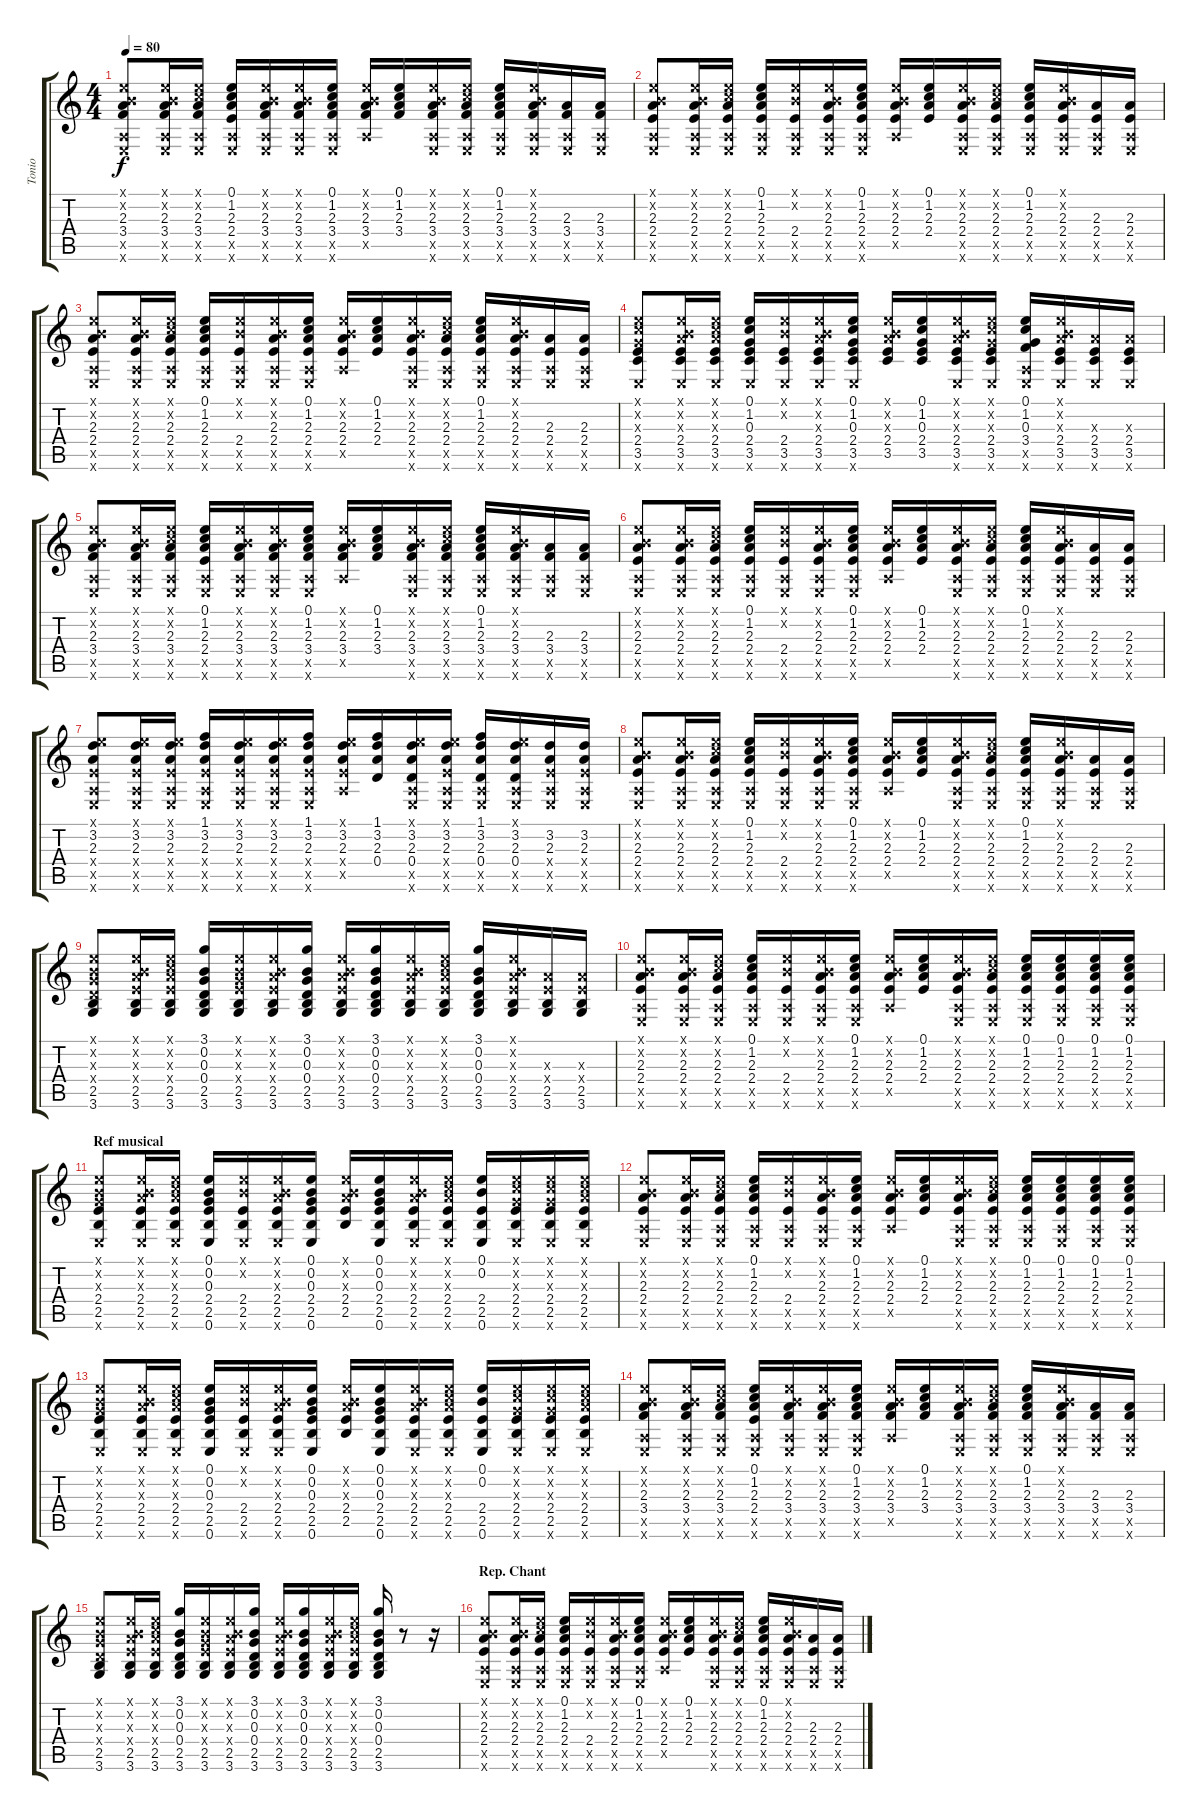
\track ("Tonio" "Tonio") {instrument acousticguitarsteel}
\staff {score tabs}
\tuning (E4 B3 G3 D3 A2 E2) {hide}
\ts (4 4)
\tempo 80
\clef g2
\ks c
(0.1{x} 0.2{x} 2.3 3.4 0.5{x} 0.6{x}).8{dy f} (0.1{x} 0.2{x} 2.3 3.4 0.5{x} 0.6{x}).16 (0.1{x} 1.2{x} 2.3 3.4 0.5{x} 0.6{x}).16 (0.1 1.2 2.3 2.4 0.5{x} 0.6{x}).16 (0.1{x} 0.2{x} 2.3 3.4 0.5{x} 0.6{x}).16 (0.1{x} 0.2{x} 2.3 3.4 0.5{x} 0.6{x}).16 (0.1 1.2 2.3 3.4 0.5{x} 0.6{x}).16 (0.1{x} 0.2{x} 2.3 3.4 0.5{x}).16 (0.1 1.2 2.3 3.4).16 (0.1{x} 0.2{x} 2.3 3.4 0.5{x} 0.6{x}).16 (0.1{x} 1.2{x} 2.3 3.4 0.5{x} 0.6{x}).16 (0.1 1.2 2.3 3.4 0.5{x} 0.6{x}).16 (0.1{x} 0.2{x} 2.3 3.4 0.5{x} 0.6{x}).16 (2.3 3.4 0.5{x} 0.6{x}).16 (2.3 3.4 0.5{x} 0.6{x}).16 |
(0.1{x} 0.2{x} 2.3 2.4 0.5{x} 0.6{x}).8 (0.1{x} 0.2{x} 2.3 2.4 0.5{x} 0.6{x}).16 (0.1{x} 1.2{x} 2.3 2.4 0.5{x} 0.6{x}).16 (0.1 1.2 2.3 2.4 0.5{x} 0.6{x}).16 (0.1{x} 0.2{x} 2.4 0.5{x} 0.6{x}).16 (0.1{x} 0.2{x} 2.3 2.4 0.5{x} 0.6{x}).16 (0.1 1.2 2.3 2.4 0.5{x} 0.6{x}).16 (0.1{x} 0.2{x} 2.3 2.4 0.5{x}).16 (0.1 1.2 2.3 2.4).16 (0.1{x} 0.2{x} 2.3 2.4 0.5{x} 0.6{x}).16 (0.1{x} 1.2{x} 2.3 2.4 0.5{x} 0.6{x}).16 (0.1 1.2 2.3 2.4 0.5{x} 0.6{x}).16 (0.1{x} 0.2{x} 2.3 2.4 0.5{x} 0.6{x}).16 (2.3 2.4 0.5{x} 0.6{x}).16 (2.3 2.4 0.5{x} 0.6{x}).16 |
(0.1{x} 0.2{x} 2.3 2.4 0.5{x} 0.6{x}).8 (0.1{x} 0.2{x} 2.3 2.4 0.5{x} 0.6{x}).16 (0.1{x} 1.2{x} 2.3 2.4 0.5{x} 0.6{x}).16 (0.1 1.2 2.3 2.4 0.5{x} 0.6{x}).16 (0.1{x} 0.2{x} 2.4 0.5{x} 0.6{x}).16 (0.1{x} 0.2{x} 2.3 2.4 0.5{x} 0.6{x}).16 (0.1 1.2 2.3 2.4 0.5{x} 0.6{x}).16 (0.1{x} 0.2{x} 2.3 2.4 0.5{x}).16 (0.1 1.2 2.3 2.4).16 (0.1{x} 0.2{x} 2.3 2.4 0.5{x} 0.6{x}).16 (0.1{x} 1.2{x} 2.3 2.4 0.5{x} 0.6{x}).16 (0.1 1.2 2.3 2.4 0.5{x} 0.6{x}).16 (0.1{x} 0.2{x} 2.3 2.4 0.5{x} 0.6{x}).16 (2.3 2.4 0.5{x} 0.6{x}).16 (2.3 2.4 0.5{x} 0.6{x}).16 |
(0.1{x} 1.2{x} 0.3{x} 2.4 3.5 0.6{x}).8 (0.1{x} 0.2{x} 2.3{x} 2.4 3.5 0.6{x}).16 (0.1{x} 1.2{x} 2.3{x} 2.4 3.5 0.6{x}).16 (0.1 1.2 0.3 2.4 3.5 0.6{x}).16 (0.1{x} 0.2{x} 2.4 3.5 0.6{x}).16 (0.1{x} 0.2{x} 2.3{x} 2.4 3.5 0.6{x}).16 (0.1 1.2 0.3 2.4 3.5 0.6{x}).16 (0.1{x} 0.2{x} 2.3{x} 2.4 3.5).16 (0.1 1.2 0.3 2.4 3.5).16 (0.1{x} 0.2{x} 2.3{x} 2.4 3.5 0.6{x}).16 (0.1{x} 1.2{x} 0.3{x} 2.4 3.5 0.6{x}).16 (0.1 1.2 0.3 3.4 0.5{x} 0.6{x}).16 (0.1{x} 0.2{x} 2.3{x} 2.4 3.5 0.6{x}).16 (2.3{x} 2.4 3.5 0.6{x}).16 (2.3{x} 2.4 3.5 0.6{x}).16 |
(0.1{x} 0.2{x} 2.3 3.4 0.5{x} 0.6{x}).8 (0.1{x} 0.2{x} 2.3 3.4 0.5{x} 0.6{x}).16 (0.1{x} 1.2{x} 2.3 3.4 0.5{x} 0.6{x}).16 (0.1 1.2 2.3 2.4 0.5{x} 0.6{x}).16 (0.1{x} 0.2{x} 2.3 3.4 0.5{x} 0.6{x}).16 (0.1{x} 0.2{x} 2.3 3.4 0.5{x} 0.6{x}).16 (0.1 1.2 2.3 3.4 0.5{x} 0.6{x}).16 (0.1{x} 0.2{x} 2.3 3.4 0.5{x}).16 (0.1 1.2 2.3 3.4).16 (0.1{x} 0.2{x} 2.3 3.4 0.5{x} 0.6{x}).16 (0.1{x} 1.2{x} 2.3 3.4 0.5{x} 0.6{x}).16 (0.1 1.2 2.3 3.4 0.5{x} 0.6{x}).16 (0.1{x} 0.2{x} 2.3 3.4 0.5{x} 0.6{x}).16 (2.3 3.4 0.5{x} 0.6{x}).16 (2.3 3.4 0.5{x} 0.6{x}).16 |
(0.1{x} 0.2{x} 2.3 2.4 0.5{x} 0.6{x}).8 (0.1{x} 0.2{x} 2.3 2.4 0.5{x} 0.6{x}).16 (0.1{x} 1.2{x} 2.3 2.4 0.5{x} 0.6{x}).16 (0.1 1.2 2.3 2.4 0.5{x} 0.6{x}).16 (0.1{x} 0.2{x} 2.4 0.5{x} 0.6{x}).16 (0.1{x} 0.2{x} 2.3 2.4 0.5{x} 0.6{x}).16 (0.1 1.2 2.3 2.4 0.5{x} 0.6{x}).16 (0.1{x} 0.2{x} 2.3 2.4 0.5{x}).16 (0.1 1.2 2.3 2.4).16 (0.1{x} 0.2{x} 2.3 2.4 0.5{x} 0.6{x}).16 (0.1{x} 1.2{x} 2.3 2.4 0.5{x} 0.6{x}).16 (0.1 1.2 2.3 2.4 0.5{x} 0.6{x}).16 (0.1{x} 0.2{x} 2.3 2.4 0.5{x} 0.6{x}).16 (2.3 2.4 0.5{x} 0.6{x}).16 (2.3 2.4 0.5{x} 0.6{x}).16 |
(0.1{x} 3.2 2.3 2.4{x} 0.5{x} 0.6{x}).8 (0.1{x} 3.2 2.3 2.4{x} 0.5{x} 0.6{x}).16 (0.1{x} 3.2 2.3 2.4{x} 0.5{x} 0.6{x}).16 (1.1 3.2 2.3 2.4{x} 0.5{x} 0.6{x}).16 (0.1{x} 3.2 2.3 2.4{x} 0.5{x} 0.6{x}).16 (0.1{x} 3.2 2.3 2.4{x} 0.5{x} 0.6{x}).16 (1.1 3.2 2.3 2.4{x} 0.5{x} 0.6{x}).16 (0.1{x} 3.2 2.3 2.4{x} 0.5{x}).16 (1.1 3.2 2.3 0.4).16 (0.1{x} 3.2 2.3 0.4 0.5{x} 0.6{x}).16 (0.1{x} 3.2 2.3 2.4{x} 0.5{x} 0.6{x}).16 (1.1 3.2 2.3 0.4 0.5{x} 0.6{x}).16 (0.1{x} 3.2 2.3 0.4 0.5{x} 0.6{x}).16 (3.2 2.3 2.4{x} 0.5{x} 0.6{x}).16 (3.2 2.3 2.4{x} 0.5{x} 0.6{x}).16 |
(0.1{x} 0.2{x} 2.3 2.4 0.5{x} 0.6{x}).8 (0.1{x} 0.2{x} 2.3 2.4 0.5{x} 0.6{x}).16 (0.1{x} 1.2{x} 2.3 2.4 0.5{x} 0.6{x}).16 (0.1 1.2 2.3 2.4 0.5{x} 0.6{x}).16 (0.1{x} 0.2{x} 2.4 0.5{x} 0.6{x}).16 (0.1{x} 0.2{x} 2.3 2.4 0.5{x} 0.6{x}).16 (0.1 1.2 2.3 2.4 0.5{x} 0.6{x}).16 (0.1{x} 0.2{x} 2.3 2.4 0.5{x}).16 (0.1 1.2 2.3 2.4).16 (0.1{x} 0.2{x} 2.3 2.4 0.5{x} 0.6{x}).16 (0.1{x} 1.2{x} 2.3 2.4 0.5{x} 0.6{x}).16 (0.1 1.2 2.3 2.4 0.5{x} 0.6{x}).16 (0.1{x} 0.2{x} 2.3 2.4 0.5{x} 0.6{x}).16 (2.3 2.4 0.5{x} 0.6{x}).16 (2.3 2.4 0.5{x} 0.6{x}).16 |
(0.1{x} 0.2{x} 0.3{x} 0.4{x} 2.5 3.6).8 (0.1{x} 0.2{x} 2.3{x} 2.4{x} 2.5 3.6).16 (0.1{x} 1.2{x} 2.3{x} 2.4{x} 2.5 3.6).16 (3.1 0.2 0.3 0.4 2.5 3.6).16 (0.1{x} 0.2{x} 0.3{x} 2.4{x} 2.5 3.6).16 (0.1{x} 0.2{x} 2.3{x} 2.4{x} 2.5 3.6).16 (3.1 0.2 0.3 0.4 2.5 3.6).16 (0.1{x} 0.2{x} 2.3{x} 2.4{x} 2.5 3.6).16 (3.1 0.2 0.3 0.4 2.5 3.6).16 (0.1{x} 0.2{x} 2.3{x} 2.4{x} 2.5 3.6).16 (0.1{x} 1.2{x} 2.3{x} 2.4{x} 2.5 3.6).16 (3.1 0.2 0.3 0.4 2.5 3.6).16 (0.1{x} 0.2{x} 2.3{x} 2.4{x} 2.5 3.6).16 (2.3{x} 2.4{x} 2.5 3.6).16 (2.3{x} 2.4{x} 2.5 3.6).16 |
(0.1{x} 0.2{x} 2.3 2.4 0.5{x} 0.6{x}).8 (0.1{x} 0.2{x} 2.3 2.4 0.5{x} 0.6{x}).16 (0.1{x} 1.2{x} 2.3 2.4 0.5{x} 0.6{x}).16 (0.1 1.2 2.3 2.4 0.5{x} 0.6{x}).16 (0.1{x} 0.2{x} 2.4 0.5{x} 0.6{x}).16 (0.1{x} 0.2{x} 2.3 2.4 0.5{x} 0.6{x}).16 (0.1 1.2 2.3 2.4 0.5{x} 0.6{x}).16 (0.1{x} 0.2{x} 2.3 2.4 0.5{x}).16 (0.1 1.2 2.3 2.4).16 (0.1{x} 0.2{x} 2.3 2.4 0.5{x} 0.6{x}).16 (0.1{x} 1.2{x} 2.3 2.4 0.5{x} 0.6{x}).16 (0.1 1.2 2.3 2.4 0.5{x} 0.6{x}).16 (0.1 1.2 2.3 2.4 0.5{x} 0.6{x}).16 (0.1 1.2 2.3 2.4 0.5{x} 0.6{x}).16 (0.1 1.2 2.3 2.4 0.5{x} 0.6{x}).16 |
\section ("" "Ref musical")
(0.1{x} 0.2{x} 0.3{x} 2.4 2.5 0.6{x}).8 (0.1{x} 0.2{x} 2.3{x} 2.4 2.5 0.6{x}).16 (0.1{x} 1.2{x} 2.3{x} 2.4 2.5 0.6{x}).16 (0.1 0.2 0.3 2.4 2.5 0.6).16 (0.1{x} 0.2{x} 2.4 2.5 0.6{x}).16 (0.1{x} 0.2{x} 2.3{x} 2.4 2.5 0.6{x}).16 (0.1 0.2 0.3 2.4 2.5 0.6).16 (0.1{x} 0.2{x} 2.3{x} 2.4 2.5).16 (0.1 0.2 0.3 2.4 2.5 0.6).16 (0.1{x} 0.2{x} 2.3{x} 2.4 2.5 0.6{x}).16 (0.1{x} 1.2{x} 2.3{x} 2.4 2.5 0.6{x}).16 (0.1 0.2 2.4 2.5 0.6).16 (0.1{x} 1.2{x} 0.3{x} 2.4 2.5 0.6{x}).16 (0.1{x} 1.2{x} 0.3{x} 2.4 2.5 0.6{x}).16 (0.1{x} 1.2{x} 2.3{x} 2.4 2.5 0.6{x}).16 |
(0.1{x} 0.2{x} 2.3 2.4 0.5{x} 0.6{x}).8 (0.1{x} 0.2{x} 2.3 2.4 0.5{x} 0.6{x}).16 (0.1{x} 1.2{x} 2.3 2.4 0.5{x} 0.6{x}).16 (0.1 1.2 2.3 2.4 0.5{x} 0.6{x}).16 (0.1{x} 0.2{x} 2.4 0.5{x} 0.6{x}).16 (0.1{x} 0.2{x} 2.3 2.4 0.5{x} 0.6{x}).16 (0.1 1.2 2.3 2.4 0.5{x} 0.6{x}).16 (0.1{x} 0.2{x} 2.3 2.4 0.5{x}).16 (0.1 1.2 2.3 2.4).16 (0.1{x} 0.2{x} 2.3 2.4 0.5{x} 0.6{x}).16 (0.1{x} 1.2{x} 2.3 2.4 0.5{x} 0.6{x}).16 (0.1 1.2 2.3 2.4 0.5{x} 0.6{x}).16 (0.1 1.2 2.3 2.4 0.5{x} 0.6{x}).16 (0.1 1.2 2.3 2.4 0.5{x} 0.6{x}).16 (0.1 1.2 2.3 2.4 0.5{x} 0.6{x}).16 |
(0.1{x} 0.2{x} 0.3{x} 2.4 2.5 0.6{x}).8 (0.1{x} 0.2{x} 2.3{x} 2.4 2.5 0.6{x}).16 (0.1{x} 1.2{x} 2.3{x} 2.4 2.5 0.6{x}).16 (0.1 0.2 0.3 2.4 2.5 0.6).16 (0.1{x} 0.2{x} 2.4 2.5 0.6{x}).16 (0.1{x} 0.2{x} 2.3{x} 2.4 2.5 0.6{x}).16 (0.1 0.2 0.3 2.4 2.5 0.6).16 (0.1{x} 0.2{x} 2.3{x} 2.4 2.5).16 (0.1 0.2 0.3 2.4 2.5 0.6).16 (0.1{x} 0.2{x} 2.3{x} 2.4 2.5 0.6{x}).16 (0.1{x} 1.2{x} 2.3{x} 2.4 2.5 0.6{x}).16 (0.1 0.2 2.4 2.5 0.6).16 (0.1{x} 1.2{x} 0.3{x} 2.4 2.5 0.6{x}).16 (0.1{x} 1.2{x} 0.3{x} 2.4 2.5 0.6{x}).16 (0.1{x} 1.2{x} 2.3{x} 2.4 2.5 0.6{x}).16 |
(0.1{x} 0.2{x} 2.3 3.4 0.5{x} 0.6{x}).8 (0.1{x} 0.2{x} 2.3 3.4 0.5{x} 0.6{x}).16 (0.1{x} 1.2{x} 2.3 3.4 0.5{x} 0.6{x}).16 (0.1 1.2 2.3 2.4 0.5{x} 0.6{x}).16 (0.1{x} 0.2{x} 2.3 3.4 0.5{x} 0.6{x}).16 (0.1{x} 0.2{x} 2.3 3.4 0.5{x} 0.6{x}).16 (0.1 1.2 2.3 3.4 0.5{x} 0.6{x}).16 (0.1{x} 0.2{x} 2.3 3.4 0.5{x}).16 (0.1 1.2 2.3 3.4).16 (0.1{x} 0.2{x} 2.3 3.4 0.5{x} 0.6{x}).16 (0.1{x} 1.2{x} 2.3 3.4 0.5{x} 0.6{x}).16 (0.1 1.2 2.3 3.4 0.5{x} 0.6{x}).16 (0.1{x} 0.2{x} 2.3 3.4 0.5{x} 0.6{x}).16 (2.3 3.4 0.5{x} 0.6{x}).16 (2.3 3.4 0.5{x} 0.6{x}).16 |
(0.1{x} 0.2{x} 0.3{x} 0.4{x} 2.5 3.6).8 (0.1{x} 0.2{x} 2.3{x} 2.4{x} 2.5 3.6).16 (0.1{x} 1.2{x} 2.3{x} 2.4{x} 2.5 3.6).16 (3.1 0.2 0.3 0.4 2.5 3.6).16 (0.1{x} 0.2{x} 0.3{x} 2.4{x} 2.5 3.6).16 (0.1{x} 0.2{x} 2.3{x} 2.4{x} 2.5 3.6).16 (3.1 0.2 0.3 0.4 2.5 3.6).16 (0.1{x} 0.2{x} 2.3{x} 2.4{x} 2.5 3.6).16 (3.1 0.2 0.3 0.4 2.5 3.6).16 (0.1{x} 0.2{x} 2.3{x} 2.4{x} 2.5 3.6).16 (0.1{x} 1.2{x} 2.3{x} 2.4{x} 2.5 3.6).16 (3.1 0.2 0.3 0.4 2.5 3.6).16 r.8 r.16 |
\section ("" "Rep. Chant")
(0.1{x} 0.2{x} 2.3 2.4 0.5{x} 0.6{x}).8 (0.1{x} 0.2{x} 2.3 2.4 0.5{x} 0.6{x}).16 (0.1{x} 1.2{x} 2.3 2.4 0.5{x} 0.6{x}).16 (0.1 1.2 2.3 2.4 0.5{x} 0.6{x}).16 (0.1{x} 0.2{x} 2.4 0.5{x} 0.6{x}).16 (0.1{x} 0.2{x} 2.3 2.4 0.5{x} 0.6{x}).16 (0.1 1.2 2.3 2.4 0.5{x} 0.6{x}).16 (0.1{x} 0.2{x} 2.3 2.4 0.5{x}).16 (0.1 1.2 2.3 2.4).16 (0.1{x} 0.2{x} 2.3 2.4 0.5{x} 0.6{x}).16 (0.1{x} 1.2{x} 2.3 2.4 0.5{x} 0.6{x}).16 (0.1 1.2 2.3 2.4 0.5{x} 0.6{x}).16 (0.1{x} 0.2{x} 2.3 2.4 0.5{x} 0.6{x}).16 (2.3 2.4 0.5{x} 0.6{x}).16 (2.3 2.4 0.5{x} 0.6{x}).16
